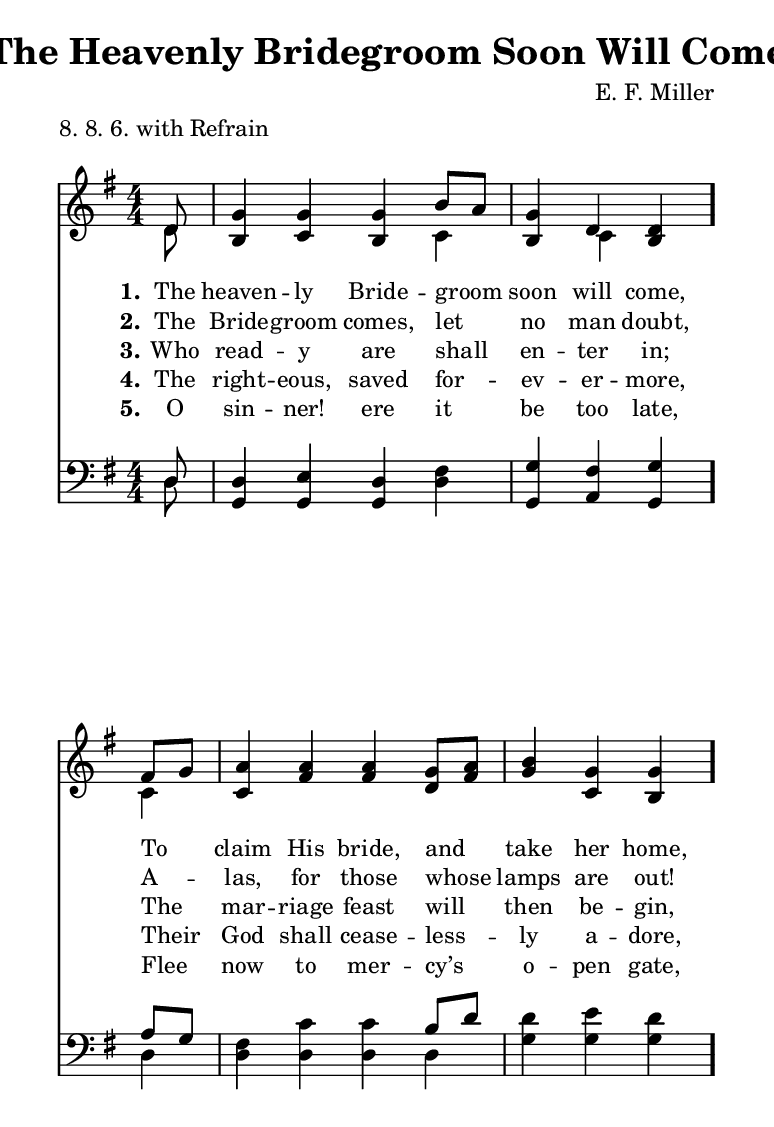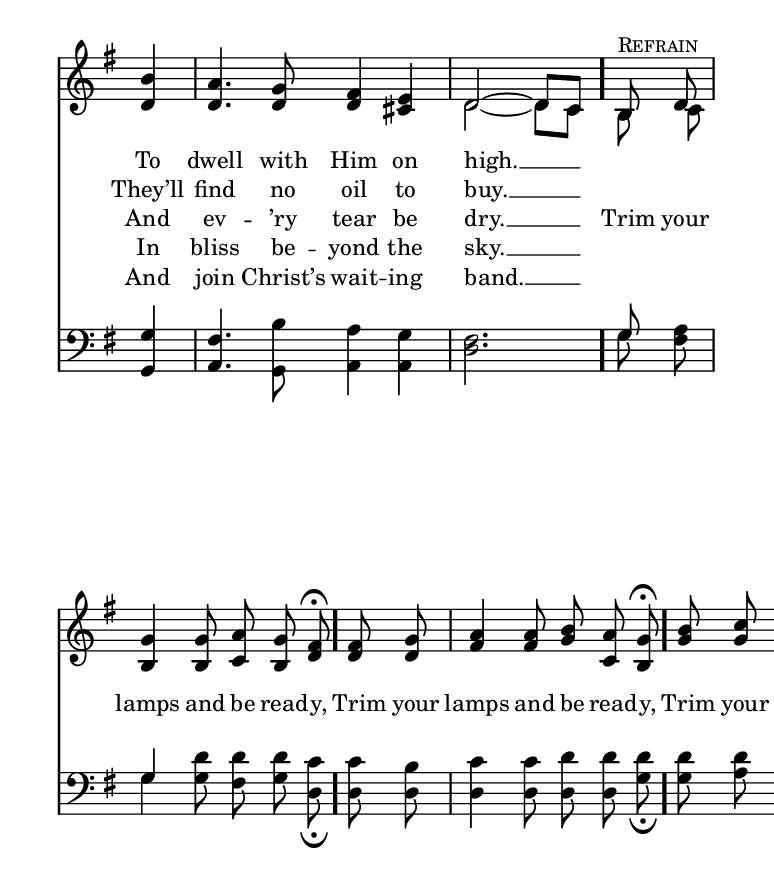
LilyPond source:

\include "common/global.ily"
\paper {
  \include "common/paper.ily"
  system-count = 4

}

\header{
  %gospel
  hymnnumber = "41"
  title = "The Heavenly Bridegroom Soon Will Come"
  tunename = ""
  meter = "8. 8. 6. with Refrain"
  poet = ""
  composer = "E. F. Miller" % see https://hymnary.org/tune/rejoice_ye_saints_the_time_miller_51113
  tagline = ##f
}

% for fermata in MIDI
ta = { \tempo 4=78 }
tb = { \tempo 4=26 }

patternAA = { \ta c8 | c4 c4 c4 c8[ c8] | c4 c4 c4 }
patternAB = { \ta c8 | c4 c4 c4 c4      | c4 c4 c4 }
patternBA = { \ta c8[ c8] | c4 c4 c4 c8[ c8] | c4 c4 c4 }
patternBB = { \ta c4      | c4 c4 c4 c8[ c8] | c4 c4 c4 }
patternBC = { \ta c4      | c4 c4 c4 c4      | c4 c4 c4 }
patternCA = { \ta c4 | c4. c8 c4 c4 | c2 ~ c8[ c8] }
patternCB = { \ta c4 | c4. c8 c4 c4 | c2.          }
patternDA = { \ta c8 c8 | c4 c8 c8 c8 \tb c8 \ta }
patternDB = { \ta c8 c8 | c4 c8 c8 c8 c8 }
patternEA = { \ta c8 c8 | c4 c4 c4. }

global = {
  \include "common/overrides.ily"
  \override Staff.TimeSignature.style = #'numbered
  \time 4/4
  \override Score.MetronomeMark.transparent = ##t % hide all fermata changes too
  \ta
  \key g \major
  \partial 8
  \autoBeamOff
}

notesSoprano = {
\global
\relative c' {

  \changePitch \patternAA { d | g g g b a | g d d }
  \changePitch \patternBA { fis g | a a a g a | b g g }
  \changePitch \patternCA { b | a g fis e | d d c }

  << s^\markup { \small \caps "Refrain" }
  \changePitch \patternDA { b d | g g a g fis \fermata } >>
  \changePitch \patternDA { fis g | a a b a g \fermata }
  \changePitch \patternDB { b c | d d e d c }
  \changePitch \patternEA { b c | b a g }

  \bar "|."

}
}

notesAlto = {
\global
\relative e' {

  \changePitch \patternAB { d | b c b c | b c b }
  \changePitch \patternBB { c | c fis fis d fis | g c, b }
  \changePitch \patternCA { d | d d d cis | d d c }

  \changePitch \patternDA { b c | b b c b d }
  \changePitch \patternDA { d d | fis fis g c, b }
  \changePitch \patternDB { g' g | g g g g fis }
  \changePitch \patternEA { d e | g fis d }

}
}

notesTenor = {
\global
\relative a, {

  \changePitch \patternAB { d | d e d fis | g fis g }
  \changePitch \patternBA { a g | fis c' c b d | d e d }
  \changePitch \patternCB { g, | fis b a g | fis }

  \changePitch \patternDA { g a | g d' d d c }
  \changePitch \patternDA { c b | c c d d d }
  \changePitch \patternDB { d d | d d c b a }
  \changePitch \patternEA { g g | b c b }

}
}

notesBass = {
\global
\relative f {

  \changePitch \patternAB { d | g, g g d' | g, a g }
  \changePitch \patternBC { d' | d d d d | g g g }
  \changePitch \patternCB { g, | a g a a | d }

  \changePitch \patternDA { g fis | g g fis g d_\fermata }
  \changePitch \patternDA { d d | d d d d g_\fermata }
  \changePitch \patternDB { g a | b b c g d }
  \changePitch \patternEA { g, c | d d < g g, > }

}
}

Refrain = \lyricmode {

Trim your lamps and be read -- y, \bar "."
Trim your lamps and be read -- y, \bar "."
Trim your lamps and be read -- y, \bar "."
For the Bride -- groom’s nigh. \bar "."

}

wordsA = \lyricmode {
\set stanza = "1."

The heaven -- ly Bride -- groom soon will come, \bar "."
To claim His bride, and take her home, \bar "."
To dwell with Him on high. __ \bar "."

}

wordsB = \lyricmode {
\set stanza = "2."

The Bride -- groom comes, let no man doubt,
A -- las, for those whose lamps are out!
They’ll find no oil to buy. __

}

wordsC = \lyricmode {
\set stanza = "3."

Who read -- y are shall en -- ter in;
The mar -- riage feast will then be -- gin,
And ev -- ’ry tear be dry. __

\Refrain

}

wordsD = \lyricmode {
\set stanza = "4."

The right -- eous, saved for -- ev -- er -- more,
Their God shall cease -- less -- ly a -- dore,
In bliss be -- yond the sky. __

}

wordsE = \lyricmode {
\set stanza = "5."

O sin -- ner! ere it be too late,
Flee now to mer -- cy’s o -- pen gate,
And join Christ’s wait -- ing band. __

}

\score {
  \context ChoirStaff <<
    \context Staff = upper <<
      \set Staff.autoBeaming = ##f
      \set ChoirStaff.systemStartDelimiter = #'SystemStartBar
      \set ChoirStaff.printPartCombineTexts = ##f
      \partcombine #'(2 . 11) \notesSoprano \notesAlto
      \context NullVoice = sopranos { \voiceOne << \notesSoprano >> }
      \context Lyrics = one   \lyricsto sopranos \wordsA
      \context Lyrics = two   \lyricsto sopranos \wordsB
      \context Lyrics = three \lyricsto sopranos \wordsC
      \context Lyrics = four  \lyricsto sopranos \wordsD
      \context Lyrics = five  \lyricsto sopranos \wordsE
    >>
    \context Staff = men <<
      \set Staff.autoBeaming = ##f
      \clef bass
      \set ChoirStaff.printPartCombineTexts = ##f
      \partcombine #'(2 . 11) \notesTenor \notesBass
    >>
  >>
  \layout {
    \include "common/layout.ily"
  }
  #(cond ((ly:get-option 'eog-midi-permitted) #{ \midi{
    \include "common/midi.ily"
  } #}))
}

\version "2.19.49"  % necessary for upgrading to future LilyPond versions.

% vi:set et ts=2 sw=2 ai nocindent syntax=lilypond:
